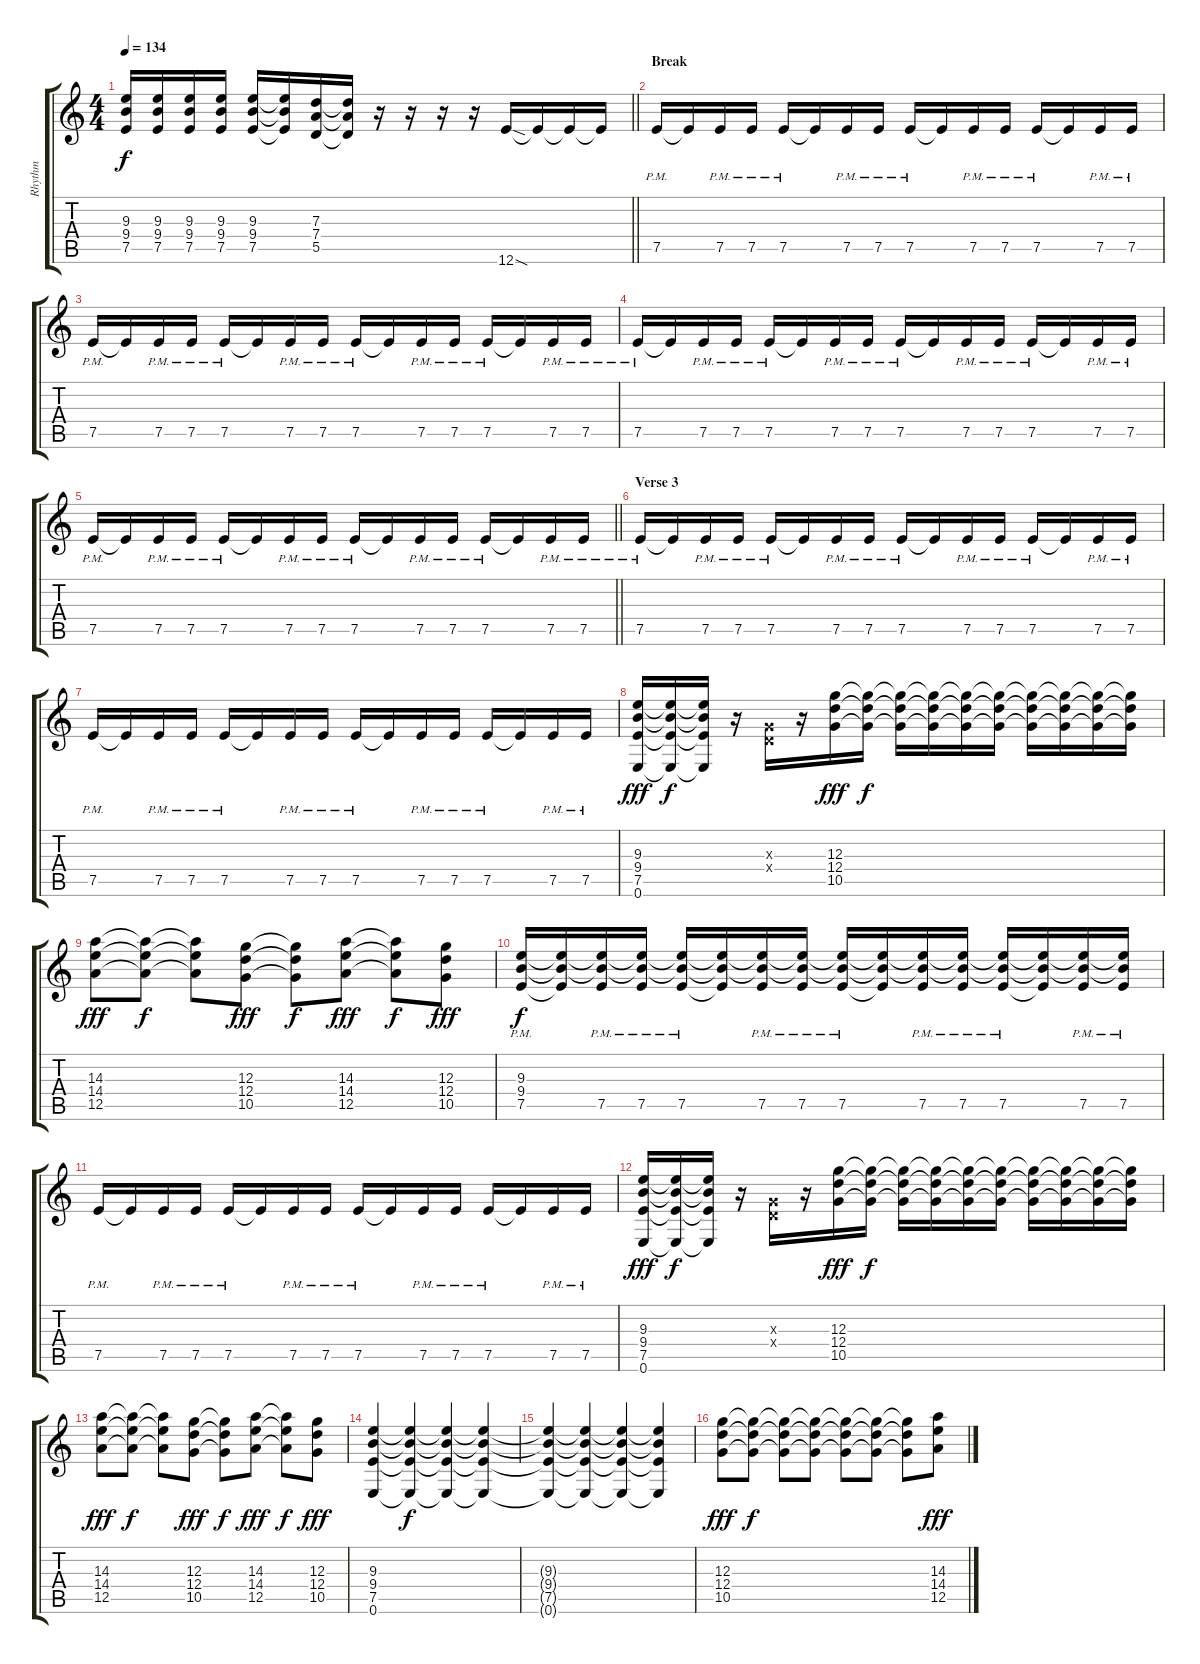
\track ("Rhythm" "Rhythm") {instrument distortionguitar}
\staff {score tabs}
\tuning (E4 B3 G3 D3 A2 E2) {hide}
\ts (4 4)
\tempo 134
\clef g2
\barLineRight lightlight
\ks c
(9.3 9.4 7.5).16{dy f} (9.3 9.4 7.5).16 (9.3 9.4 7.5).16 (9.3 9.4 7.5).16 (9.3 9.4 7.5).16 (9.3{t} 9.4{t} 7.5{t}).16 (7.3 7.4 5.5).16 (7.3{t} 7.4{t} 5.5{t}).16 r.16 r.16 r.16 r.16 12.6{sod}.16 12.6{t}.16 12.6{t}.16 12.6{t}.16 |
\section ("" "Break")
7.5{pm}.16 7.5{t}.16 7.5{pm}.16 7.5{pm}.16 7.5{pm}.16 7.5{t}.16 7.5{pm}.16 7.5{pm}.16 7.5{pm}.16 7.5{t}.16 7.5{pm}.16 7.5{pm}.16 7.5{pm}.16 7.5{t}.16 7.5{pm}.16 7.5{pm}.16 |
7.5{pm}.16 7.5{t}.16 7.5{pm}.16 7.5{pm}.16 7.5{pm}.16 7.5{t}.16 7.5{pm}.16 7.5{pm}.16 7.5{pm}.16 7.5{t}.16 7.5{pm}.16 7.5{pm}.16 7.5{pm}.16 7.5{t}.16 7.5{pm}.16 7.5{pm}.16 |
7.5{pm}.16 7.5{t}.16 7.5{pm}.16 7.5{pm}.16 7.5{pm}.16 7.5{t}.16 7.5{pm}.16 7.5{pm}.16 7.5{pm}.16 7.5{t}.16 7.5{pm}.16 7.5{pm}.16 7.5{pm}.16 7.5{t}.16 7.5{pm}.16 7.5{pm}.16 |
\barLineRight lightlight
7.5{pm}.16 7.5{t}.16 7.5{pm}.16 7.5{pm}.16 7.5{pm}.16 7.5{t}.16 7.5{pm}.16 7.5{pm}.16 7.5{pm}.16 7.5{t}.16 7.5{pm}.16 7.5{pm}.16 7.5{pm}.16 7.5{t}.16 7.5{pm}.16 7.5{pm}.16 |
\section ("" "Verse 3")
7.5{pm}.16 7.5{t}.16 7.5{pm}.16 7.5{pm}.16 7.5{pm}.16 7.5{t}.16 7.5{pm}.16 7.5{pm}.16 7.5{pm}.16 7.5{t}.16 7.5{pm}.16 7.5{pm}.16 7.5{pm}.16 7.5{t}.16 7.5{pm}.16 7.5{pm}.16 |
7.5{pm}.16 7.5{t}.16 7.5{pm}.16 7.5{pm}.16 7.5{pm}.16 7.5{t}.16 7.5{pm}.16 7.5{pm}.16 7.5{pm}.16 7.5{t}.16 7.5{pm}.16 7.5{pm}.16 7.5{pm}.16 7.5{t}.16 7.5{pm}.16 7.5{pm}.16 |
(9.3 9.4 7.5 0.6).16{dy fff} (9.3{t} 9.4{t} 7.5{t} 0.6{t}).16{dy f} (9.3{t} 9.4{t} 7.5{t} 0.6{t}).16 r.16 (0.3{x} 0.4{x}).16 r.16 (12.3 12.4 10.5).16{dy fff} (12.3{t} 12.4{t} 10.5{t}).16{dy f} (12.3{t} 12.4{t} 10.5{t}).16 (12.3{t} 12.4{t} 10.5{t}).16 (12.3{t} 12.4{t} 10.5{t}).16 (12.3{t} 12.4{t} 10.5{t}).16 (12.3{t} 12.4{t} 10.5{t}).16 (12.3{t} 12.4{t} 10.5{t}).16 (12.3{t} 12.4{t} 10.5{t}).16 (12.3{t} 12.4{t} 10.5{t}).16 |
(14.3 14.4 12.5).8{dy fff} (14.3{t} 14.4{t} 12.5{t}).8{dy f} (14.3{t} 14.4{t} 12.5{t}).8 (12.3 12.4 10.5).8{dy fff} (12.3{t} 12.4{t} 10.5{t}).8{dy f} (14.3 14.4 12.5).8{dy fff} (14.3{t} 14.4{t} 12.5{t}).8{dy f} (12.3 12.4 10.5).8{dy fff} |
(9.3 9.4 7.5{pm}).16{dy f} (9.3{t} 9.4{t} 7.5{t}).16 (9.3{t} 9.4{t} 7.5{pm}).16 (9.3{t} 9.4{t} 7.5{pm}).16 (9.3{t} 9.4{t} 7.5{pm}).16 (9.3{t} 9.4{t} 7.5{t}).16 (9.3{t} 9.4{t} 7.5{pm}).16 (9.3{t} 9.4{t} 7.5{pm}).16 (9.3{t} 9.4{t} 7.5{pm}).16 (9.3{t} 9.4{t} 7.5{t}).16 (9.3{t} 9.4{t} 7.5{pm}).16 (9.3{t} 9.4{t} 7.5{pm}).16 (9.3{t} 9.4{t} 7.5{pm}).16 (9.3{t} 9.4{t} 7.5{t}).16 (9.3{t} 9.4{t} 7.5{pm}).16 (9.3{t} 9.4{t} 7.5{pm}).16 |
7.5{pm}.16 7.5{t}.16 7.5{pm}.16 7.5{pm}.16 7.5{pm}.16 7.5{t}.16 7.5{pm}.16 7.5{pm}.16 7.5{pm}.16 7.5{t}.16 7.5{pm}.16 7.5{pm}.16 7.5{pm}.16 7.5{t}.16 7.5{pm}.16 7.5{pm}.16 |
(9.3 9.4 7.5 0.6).16{dy fff} (9.3{t} 9.4{t} 7.5{t} 0.6{t}).16{dy f} (9.3{t} 9.4{t} 7.5{t} 0.6{t}).16 r.16 (0.3{x} 0.4{x}).16 r.16 (12.3 12.4 10.5).16{dy fff} (12.3{t} 12.4{t} 10.5{t}).16{dy f} (12.3{t} 12.4{t} 10.5{t}).16 (12.3{t} 12.4{t} 10.5{t}).16 (12.3{t} 12.4{t} 10.5{t}).16 (12.3{t} 12.4{t} 10.5{t}).16 (12.3{t} 12.4{t} 10.5{t}).16 (12.3{t} 12.4{t} 10.5{t}).16 (12.3{t} 12.4{t} 10.5{t}).16 (12.3{t} 12.4{t} 10.5{t}).16 |
(14.3 14.4 12.5).8{dy fff} (14.3{t} 14.4{t} 12.5{t}).8{dy f} (14.3{t} 14.4{t} 12.5{t}).8 (12.3 12.4 10.5).8{dy fff} (12.3{t} 12.4{t} 10.5{t}).8{dy f} (14.3 14.4 12.5).8{dy fff} (14.3{t} 14.4{t} 12.5{t}).8{dy f} (12.3 12.4 10.5).8{dy fff} |
(9.3 9.4 7.5 0.6).4 (9.3{t} 9.4{t} 7.5{t} 0.6{t}).4{dy f} (9.3{t} 9.4{t} 7.5{t} 0.6{t}).4 (9.3{t} 9.4{t} 7.5{t} 0.6{t}).4 |
(9.3{t} 9.4{t} 7.5{t} 0.6{t}).4 (9.3{t} 9.4{t} 7.5{t} 0.6{t}).4 (9.3{t} 9.4{t} 7.5{t} 0.6{t}).4 (9.3{t} 9.4{t} 7.5{t} 0.6{t}).4 |
(12.3 12.4 10.5).8{dy fff} (12.3{t} 12.4{t} 10.5{t}).8{dy f} (12.3{t} 12.4{t} 10.5{t}).8 (12.3{t} 12.4{t} 10.5{t}).8 (12.3{t} 12.4{t} 10.5{t}).8 (12.3{t} 12.4{t} 10.5{t}).8 (12.3{t} 12.4{t} 10.5{t}).8 (14.3 14.4 12.5).8{dy fff}
